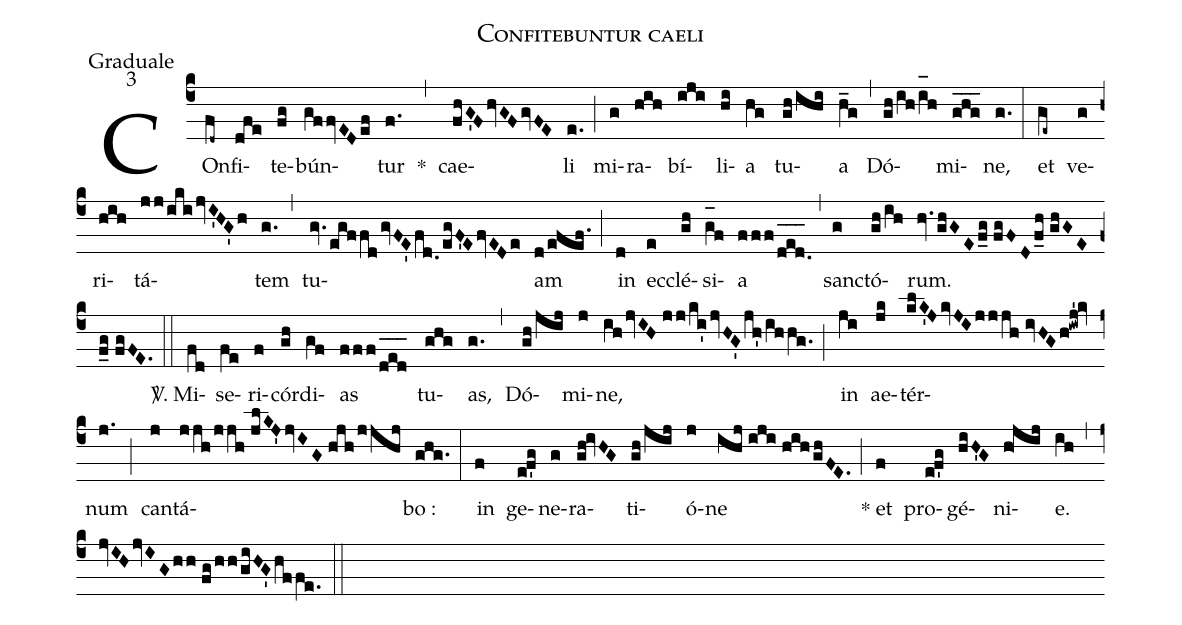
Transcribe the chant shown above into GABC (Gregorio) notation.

name:Confitebuntur caeli;
office-part:Graduale;
mode:3;
%%
(c4) COn(fd~)fi(dfe)te(fg)bún(gffvEDef)tur(f.) *(,) cae(fhG'FhvGFgvFE)li(e.) (;) mi(g)ra(hih)bí(iji)li(hi)a(hg) tu(gh/ihi)a(h_g) (,) Dó(gh/ih/i_[oh:h]h)mi(ghg___)ne,(g.) (:) et(ge~) ve(g)ri(hih)tá(jj/ikijvI'HG'h)tem(g.) (,) tu(gv.egffdgvFE'fd.0/egF'EfvEDe)am(d/efef.) (;) in(d) ec(e)clé(gh)si(g_[oh:h]f)a(fff/d_[oh:h]e_[oh:h]d._[oh:h]) (,) san(g)ctó(gh/ih)rum.(hv.ghGEf_g//fgFDf_h//ghGEf_g//fgFE.) (::)
<sp>V/</sp>. Mi(fd)se(fe)ri(f)cór(gh)di(gf)as(fff/d_[oh:h]e_[oh:h]d_[oh:h]) tu(ghg)as,(g.) (,) Dó(gh/jij)mi(j)ne,(ihjvIH//jj/ki'jvHG'jh'/ihhg.) (;) in(ji) ae(jk)tér(klK'JkvJIjjjh//ivHGh!iwj'!kv)num(j.) (;) can(j)tá(jjh/jjh//jlKJ'jvIG//hjh/jjhj)bo :(ghg.) (:) in(f) ge(ef'g)ne(g)ra(gh!ivHG)ti(gh/jij)ó(j)ne(ihj//iji//hihghFE.) (;) * et(f) pro(ef'g)gé(hiH'G)ni(h!jij)e.(ih) (,) (jvIHjvIGhh//fg/hh/giHG'hffe.) (::)
